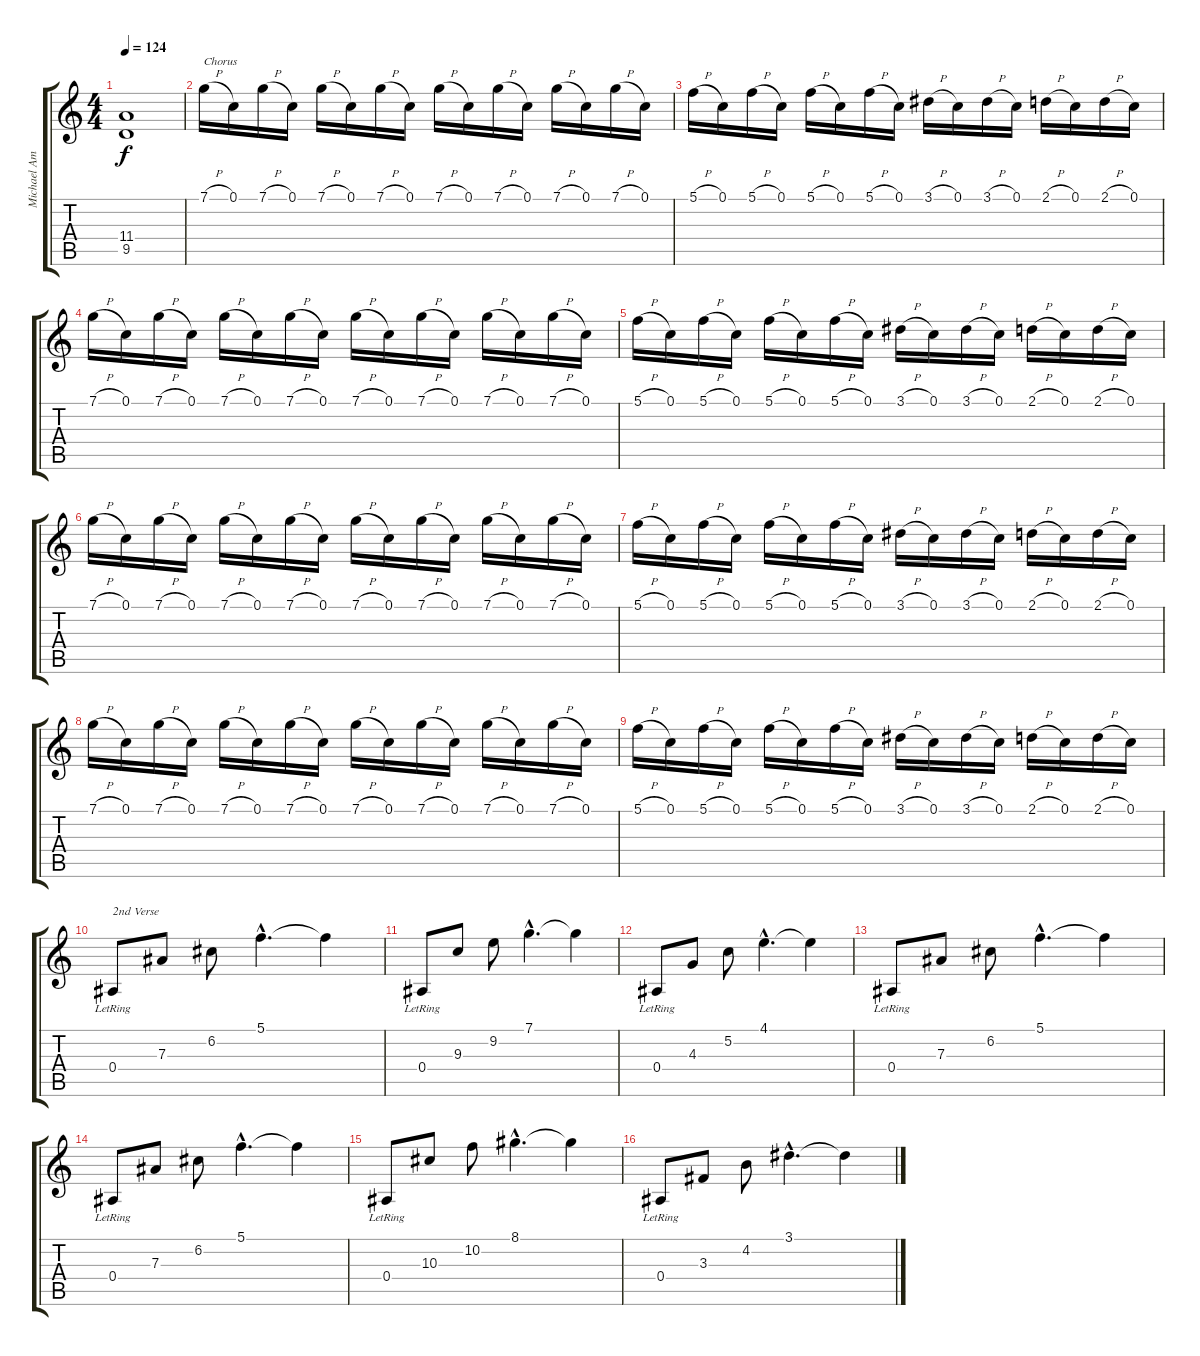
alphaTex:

\track ("Michael Amott" "Michael Am") {instrument distortionguitar}
\staff {score tabs}
\tuning (C4 G3 Eb3 Bb2 F2 C2) {hide}
\ts (4 4)
\tempo 124
\clef g2
\ks c
(11.4 9.5).1{dy f} |
7.1{h}.16{txt "Chorus"} 0.1.16 7.1{h}.16 0.1.16 7.1{h}.16 0.1.16 7.1{h}.16 0.1.16 7.1{h}.16 0.1.16 7.1{h}.16 0.1.16 7.1{h}.16 0.1.16 7.1{h}.16 0.1.16 |
5.1{h}.16 0.1.16 5.1{h}.16 0.1.16 5.1{h}.16 0.1.16 5.1{h}.16 0.1.16 3.1{h}.16 0.1.16 3.1{h}.16 0.1.16 2.1{h}.16 0.1.16 2.1{h}.16 0.1.16 |
7.1{h}.16 0.1.16 7.1{h}.16 0.1.16 7.1{h}.16 0.1.16 7.1{h}.16 0.1.16 7.1{h}.16 0.1.16 7.1{h}.16 0.1.16 7.1{h}.16 0.1.16 7.1{h}.16 0.1.16 |
5.1{h}.16 0.1.16 5.1{h}.16 0.1.16 5.1{h}.16 0.1.16 5.1{h}.16 0.1.16 3.1{h}.16 0.1.16 3.1{h}.16 0.1.16 2.1{h}.16 0.1.16 2.1{h}.16 0.1.16 |
7.1{h}.16 0.1.16 7.1{h}.16 0.1.16 7.1{h}.16 0.1.16 7.1{h}.16 0.1.16 7.1{h}.16 0.1.16 7.1{h}.16 0.1.16 7.1{h}.16 0.1.16 7.1{h}.16 0.1.16 |
5.1{h}.16 0.1.16 5.1{h}.16 0.1.16 5.1{h}.16 0.1.16 5.1{h}.16 0.1.16 3.1{h}.16 0.1.16 3.1{h}.16 0.1.16 2.1{h}.16 0.1.16 2.1{h}.16 0.1.16 |
7.1{h}.16 0.1.16 7.1{h}.16 0.1.16 7.1{h}.16 0.1.16 7.1{h}.16 0.1.16 7.1{h}.16 0.1.16 7.1{h}.16 0.1.16 7.1{h}.16 0.1.16 7.1{h}.16 0.1.16 |
5.1{h}.16 0.1.16 5.1{h}.16 0.1.16 5.1{h}.16 0.1.16 5.1{h}.16 0.1.16 3.1{h}.16 0.1.16 3.1{h}.16 0.1.16 2.1{h}.16 0.1.16 2.1{h}.16 0.1.16 |
0.4{lr}.8{txt "2nd Verse" instrument electricguitarclean} 7.3.8 6.2.8 5.1{hac}.4{d} 5.1{t}.4 |
0.4{lr}.8 9.3.8 9.2.8 7.1{hac}.4{d} 7.1{t}.4 |
0.4{lr}.8 4.3.8 5.2.8 4.1{hac}.4{d} 4.1{t}.4 |
0.4{lr}.8 7.3.8 6.2.8 5.1{hac}.4{d} 5.1{t}.4 |
0.4{lr}.8 7.3.8 6.2.8 5.1{hac}.4{d} 5.1{t}.4 |
0.4{lr}.8 10.3.8 10.2.8 8.1{hac}.4{d} 8.1{t}.4 |
0.4{lr}.8 3.3.8 4.2.8 3.1{hac}.4{d} 3.1{t}.4
